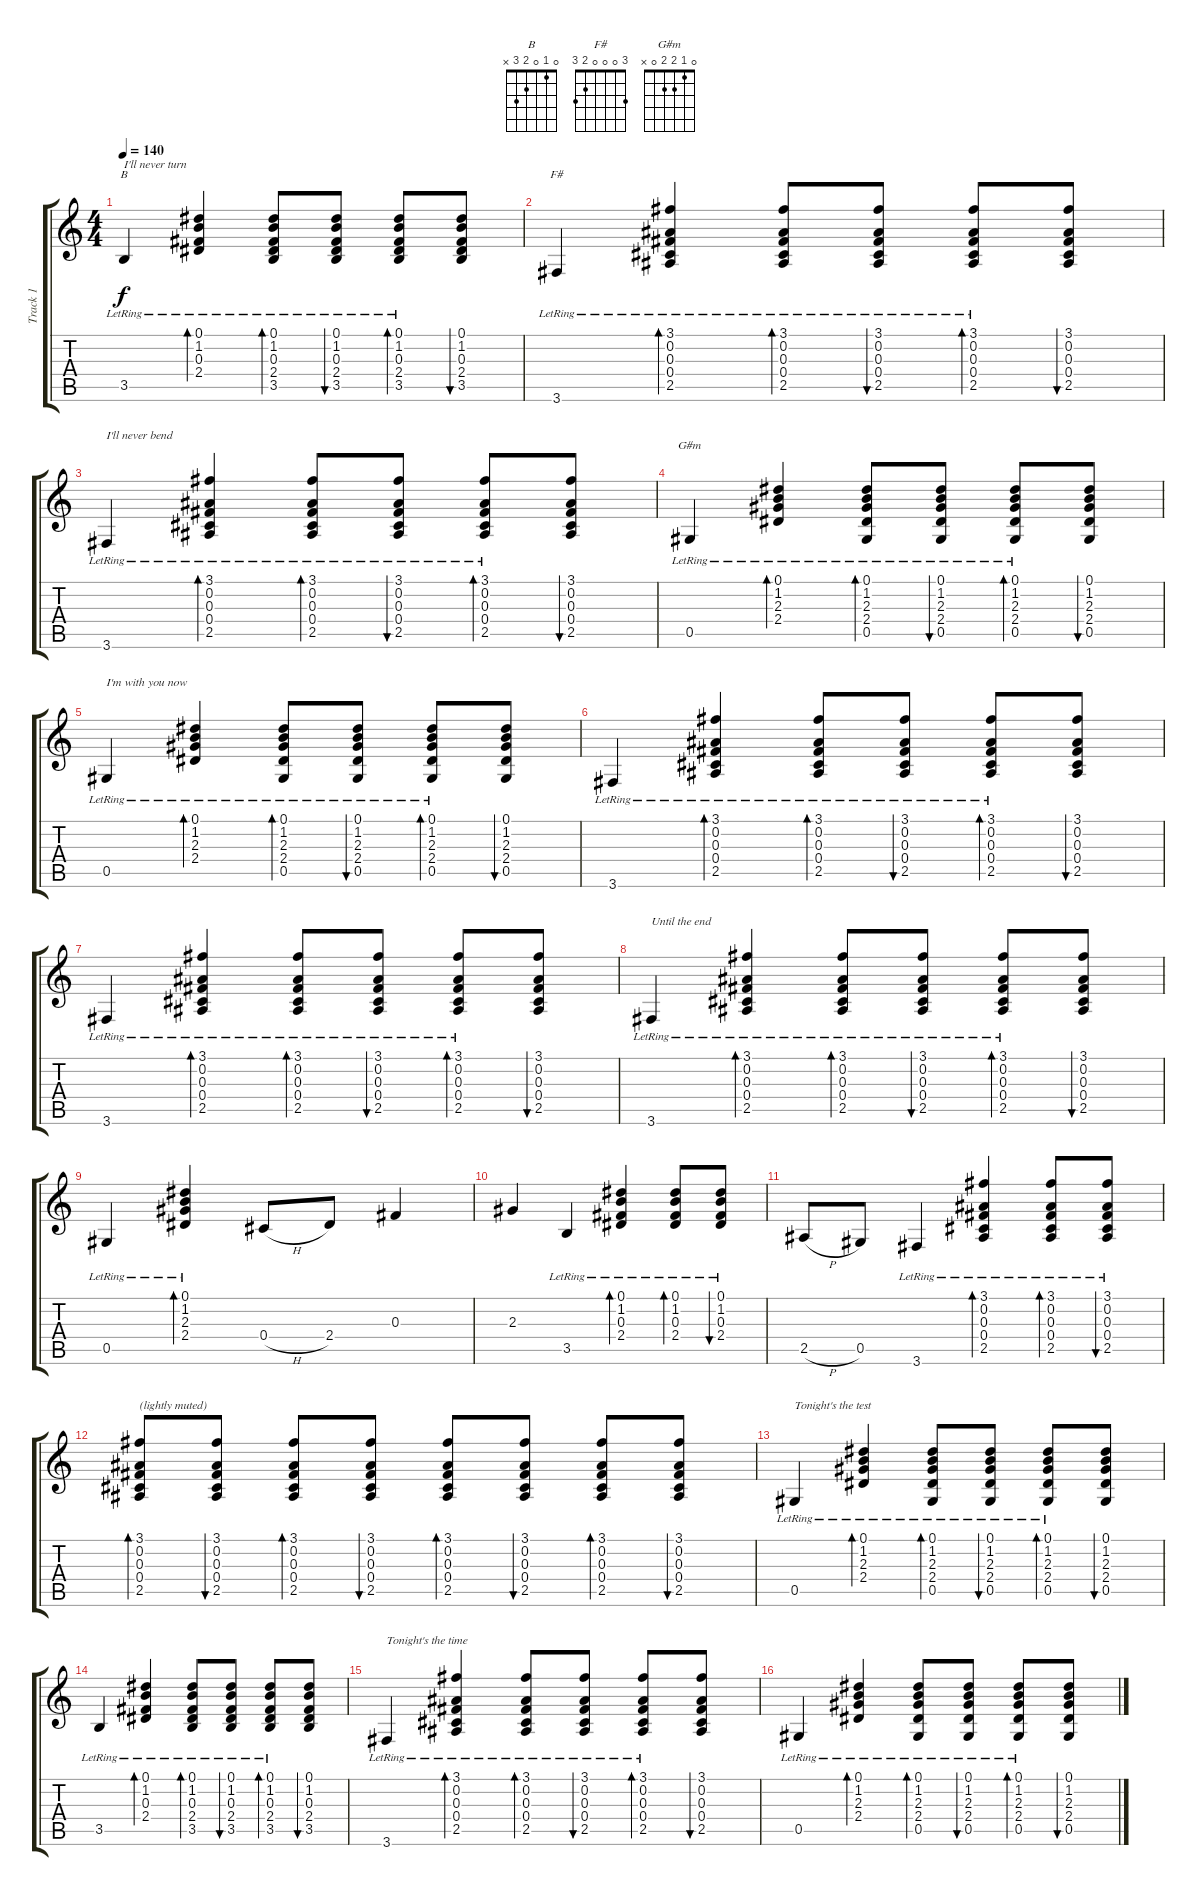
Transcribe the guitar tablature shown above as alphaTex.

\track ("Track 1" "Track 1") {instrument acousticguitarsteel}
\staff {score tabs}
\tuning (Eb4 Bb3 Gb3 Db3 Ab2 Eb2) {hide}
\chord ("B" 0 1 0 2 3 x)
\chord ("F#" 3 0 0 0 2 3)
\chord ("G#m" 0 1 2 2 0 x)
\ts (4 4)
\tempo 140
\clef g2
\ks c
3.5{lr}.4{ch "B" txt "I'll never turn" dy f} (0.1{lr} 1.2{lr} 0.3{lr} 2.4{lr}).4{bd 120} (0.1{lr} 1.2{lr} 0.3{lr} 2.4{lr} 3.5{lr}).8{bd 120} (0.1{lr} 1.2{lr} 0.3{lr} 2.4{lr} 3.5{lr}).8{bu 120} (0.1{lr} 1.2{lr} 0.3{lr} 2.4{lr} 3.5{lr}).8{bd 120} (0.1 1.2 0.3 2.4 3.5).8{bu 120} |
3.6{lr}.4{ch "F#"} (3.1{lr} 0.2{lr} 0.3{lr} 0.4{lr} 2.5).4{bd 120} (3.1{lr} 0.2{lr} 0.3{lr} 0.4{lr} 2.5{lr}).8{bd 120} (3.1{lr} 0.2{lr} 0.3{lr} 0.4{lr} 2.5{lr}).8{bu 120} (3.1{lr} 0.2{lr} 0.3{lr} 0.4{lr} 2.5{lr}).8{bd 120} (3.1 0.2 0.3 0.4 2.5).8{bu 120} |
3.6{lr}.4{txt "I'll never bend"} (3.1{lr} 0.2{lr} 0.3{lr} 0.4{lr} 2.5).4{bd 120} (3.1{lr} 0.2{lr} 0.3{lr} 0.4{lr} 2.5{lr}).8{bd 120} (3.1{lr} 0.2{lr} 0.3{lr} 0.4{lr} 2.5{lr}).8{bu 120} (3.1{lr} 0.2{lr} 0.3{lr} 0.4{lr} 2.5{lr}).8{bd 120} (3.1 0.2 0.3 0.4 2.5).8{bu 120} |
0.5{lr}.4{ch "G#m"} (0.1{lr} 1.2{lr} 2.3{lr} 2.4{lr}).4{bd 120} (0.1{lr} 1.2{lr} 2.3{lr} 2.4{lr} 0.5{lr}).8{bd 120} (0.1{lr} 1.2{lr} 2.3{lr} 2.4{lr} 0.5{lr}).8{bu 120} (0.1{lr} 1.2{lr} 2.3{lr} 2.4{lr} 0.5{lr}).8{bd 120} (0.1 1.2 2.3 2.4 0.5).8{bu 120} |
0.5{lr}.4{txt "I'm with you now"} (0.1{lr} 1.2{lr} 2.3{lr} 2.4{lr}).4{bd 120} (0.1{lr} 1.2{lr} 2.3{lr} 2.4{lr} 0.5{lr}).8{bd 120} (0.1{lr} 1.2{lr} 2.3{lr} 2.4{lr} 0.5{lr}).8{bu 120} (0.1{lr} 1.2{lr} 2.3{lr} 2.4{lr} 0.5{lr}).8{bd 120} (0.1 1.2 2.3 2.4 0.5).8{bu 120} |
3.6{lr}.4 (3.1{lr} 0.2{lr} 0.3{lr} 0.4{lr} 2.5).4{bd 120} (3.1{lr} 0.2{lr} 0.3{lr} 0.4{lr} 2.5{lr}).8{bd 120} (3.1{lr} 0.2{lr} 0.3{lr} 0.4{lr} 2.5{lr}).8{bu 120} (3.1{lr} 0.2{lr} 0.3{lr} 0.4{lr} 2.5{lr}).8{bd 120} (3.1 0.2 0.3 0.4 2.5).8{bu 120} |
3.6{lr}.4 (3.1{lr} 0.2{lr} 0.3{lr} 0.4{lr} 2.5).4{bd 120} (3.1{lr} 0.2{lr} 0.3{lr} 0.4{lr} 2.5{lr}).8{bd 120} (3.1{lr} 0.2{lr} 0.3{lr} 0.4{lr} 2.5{lr}).8{bu 120} (3.1{lr} 0.2{lr} 0.3{lr} 0.4{lr} 2.5{lr}).8{bd 120} (3.1 0.2 0.3 0.4 2.5).8{bu 120} |
3.6{lr}.4{txt "Until the end"} (3.1{lr} 0.2{lr} 0.3{lr} 0.4{lr} 2.5).4{bd 120} (3.1{lr} 0.2{lr} 0.3{lr} 0.4{lr} 2.5{lr}).8{bd 120} (3.1{lr} 0.2{lr} 0.3{lr} 0.4{lr} 2.5{lr}).8{bu 120} (3.1{lr} 0.2{lr} 0.3{lr} 0.4{lr} 2.5{lr}).8{bd 120} (3.1 0.2 0.3 0.4 2.5).8{bu 120} |
0.5{lr}.4 (0.1{lr} 1.2{lr} 2.3 2.4).4{bd 120} 0.4{h}.8 2.4.8 0.3.4 |
2.3.4 3.5{lr}.4 (0.1{lr} 1.2{lr} 0.3{lr} 2.4{lr}).4{bd 120} (0.1{lr} 1.2{lr} 0.3{lr} 2.4{lr}).8{bd 120} (0.1{lr} 1.2{lr} 0.3{lr} 2.4{lr}).8{bu 120} |
2.5{h}.8 0.5.8 3.6{lr}.4 (3.1{lr} 0.2{lr} 0.3{lr} 0.4{lr} 2.5{lr}).4{bd 60} (3.1{lr} 0.2{lr} 0.3{lr} 0.4{lr} 2.5{lr}).8{bd 120} (3.1{lr} 0.2{lr} 0.3{lr} 0.4{lr} 2.5{lr}).8{bu 120} |
(3.1 0.2 0.3 0.4 2.5).8{bd 120 txt "(lightly muted)"} (3.1 0.2 0.3 0.4 2.5).8{bu 120} (3.1 0.2 0.3 0.4 2.5).8{bd 120} (3.1 0.2 0.3 0.4 2.5).8{bu 120} (3.1 0.2 0.3 0.4 2.5).8{bd 120} (3.1 0.2 0.3 0.4 2.5).8{bu 120} (3.1 0.2 0.3 0.4 2.5).8{bd 120} (3.1 0.2 0.3 0.4 2.5).8{bu 120} |
0.5{lr}.4{txt "Tonight's the test"} (0.1{lr} 1.2{lr} 2.3{lr} 2.4{lr}).4{bd 120} (0.1{lr} 1.2{lr} 2.3{lr} 2.4{lr} 0.5{lr}).8{bd 120} (0.1{lr} 1.2{lr} 2.3{lr} 2.4{lr} 0.5{lr}).8{bu 120} (0.1{lr} 1.2{lr} 2.3{lr} 2.4{lr} 0.5{lr}).8{bd 120} (0.1 1.2 2.3 2.4 0.5).8{bu 120} |
3.5{lr}.4 (0.1{lr} 1.2{lr} 0.3{lr} 2.4{lr}).4{bd 120} (0.1{lr} 1.2{lr} 0.3{lr} 2.4{lr} 3.5{lr}).8{bd 120} (0.1{lr} 1.2{lr} 0.3{lr} 2.4{lr} 3.5{lr}).8{bu 120} (0.1{lr} 1.2{lr} 0.3{lr} 2.4{lr} 3.5{lr}).8{bd 120} (0.1 1.2 0.3 2.4 3.5).8{bu 120} |
3.6{lr}.4{txt "Tonight's the time"} (3.1{lr} 0.2{lr} 0.3{lr} 0.4{lr} 2.5).4{bd 120} (3.1{lr} 0.2{lr} 0.3{lr} 0.4{lr} 2.5{lr}).8{bd 120} (3.1{lr} 0.2{lr} 0.3{lr} 0.4{lr} 2.5{lr}).8{bu 120} (3.1{lr} 0.2{lr} 0.3{lr} 0.4{lr} 2.5{lr}).8{bd 120} (3.1 0.2 0.3 0.4 2.5).8{bu 120} |
0.5{lr}.4 (0.1{lr} 1.2{lr} 2.3{lr} 2.4{lr}).4{bd 120} (0.1{lr} 1.2{lr} 2.3{lr} 2.4{lr} 0.5{lr}).8{bd 120} (0.1{lr} 1.2{lr} 2.3{lr} 2.4{lr} 0.5{lr}).8{bu 120} (0.1{lr} 1.2{lr} 2.3{lr} 2.4{lr} 0.5{lr}).8{bd 120} (0.1 1.2 2.3 2.4 0.5).8{bu 120}
